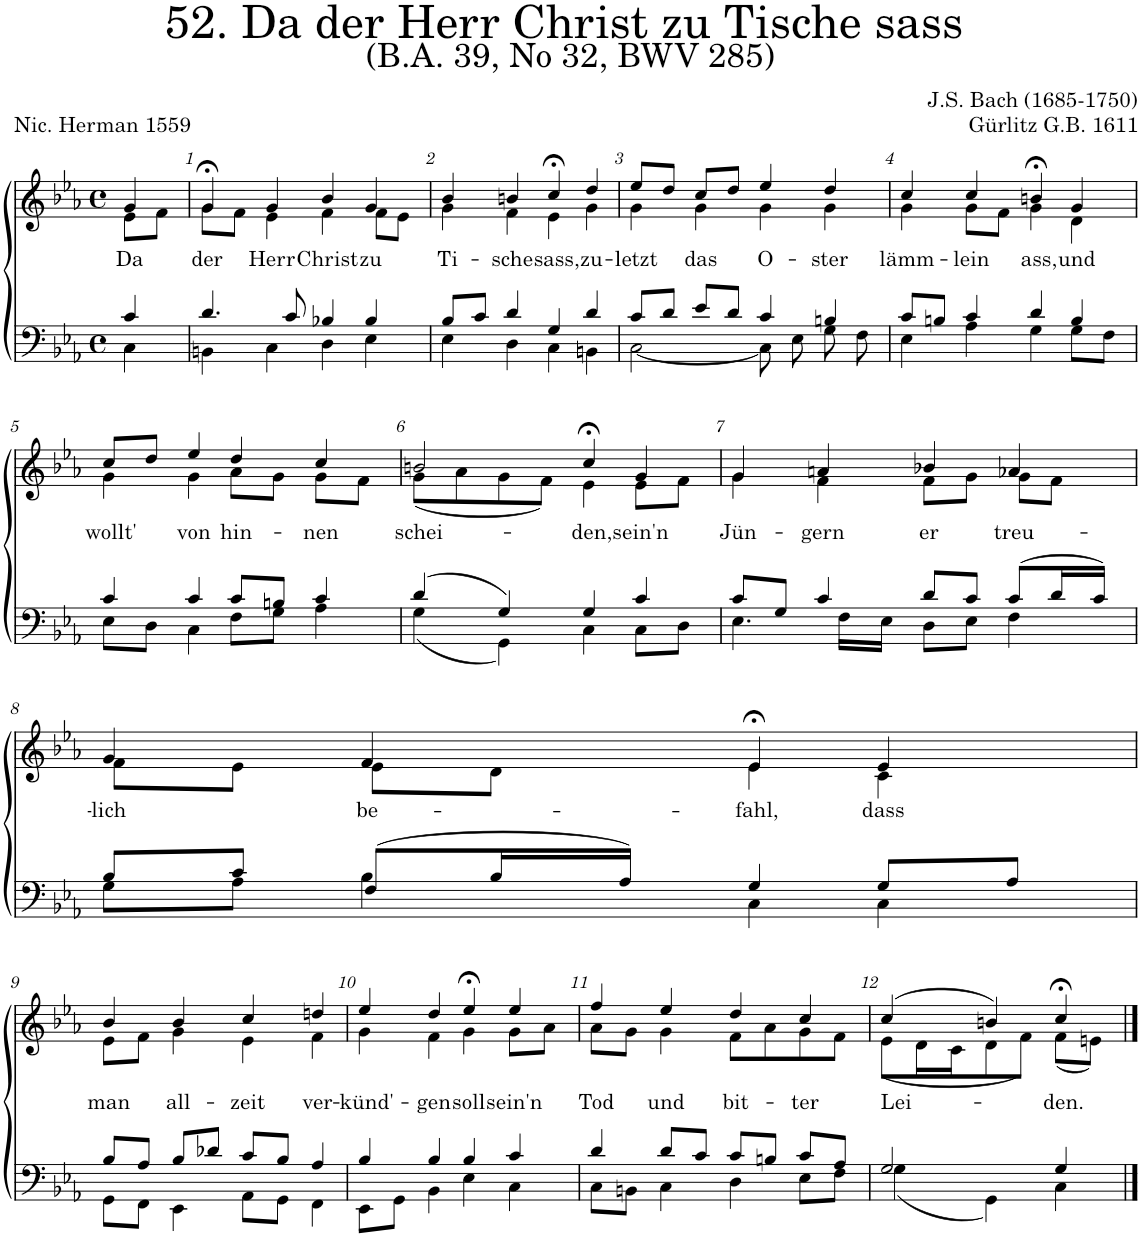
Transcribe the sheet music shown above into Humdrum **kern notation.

**kern	**kern	**text
*part2	*part1	*part1
*staff2	*staff1	*staff1
*I"Tenor/Bass	*I"Soprano/Alto	*
*clefF4	*clefG2	*
*k[b-e-a-]	*k[b-e-a-]	*
*M4/4	*M4/4	*
*met(c)	*met(c)	*
=	=	=
*^	*	*
!	!	!	!LO:LY:b
*	*	*^	*
4c/	4C\	4g;</	8e-\L	Da
.	.	.	8f\J	.
=1	=1	=1	=1	=1
!	!	!	!	!LO:LY:b
4.d/	4BBn\	4g;</	8g\L	der
.	.	.	8f\J	.
!	!	!	!	!LO:LY:b
.	4C\	4g/	4e-\	Herr
8c/	.	.	.	.
!	!	!	!	!LO:LY:b
4B-X/	4D\	4b-;</	4f\	Christ
!	!	!	!	!LO:LY:b
4B-/	4E-\	4g/	8f\L	zu
.	.	.	8e-\J	.
=2	=2	=2	=2	=2
!	!	!	!	!LO:LY:b
8B-/L	4E-\	4b-/	4g\	Ti-
8c/J	.	.	.	.
!	!	!	!	!LO:LY:b
4d/	4D\	4bn/	4f\	-sche
!	!	!	!	!LO:LY:b
4G/	4C\	4cc;<,/	4e-\	sass,
!	!	!	!	!LO:LY:b
4d/	4BBn\	4dd/	4g\	zu-
=3	=3	=3	=3	=3
!	!	!	!	!LO:LY:b
8c/L	[2C\	8ee-/L	4g\	-letzt
8d/J	.	8dd/J	.	.
!	!	!	!	!LO:LY:b
8e-/L	.	8cc/L	4g\	das
8d/J	.	8dd/J	.	.
!	!	!	!	!LO:LY:b
4c/	8C\]	4ee-/	4g\	O-
.	8E-\	.	.	.
!	!	!	!	!LO:LY:b
4Bn/	8G\	4dd/	4g\	-ster
.	8F\	.	.	.
=4	=4	=4	=4	=4
!	!	!	!	!LO:LY:b
8c/L	4E-\	4cc;</	4g\	lämm-
8Bn/J	.	.	.	.
!	!	!	!	!LO:LY:b
4c/	4A-\	4cc/	8g\L	-lein
.	.	.	8f\J	.
!	!	!	!	!LO:LY:b
4d/	4G\	4bn;<,/	4g\	ass,
!	!	!	!	!LO:LY:b
4B/	8G\L	4g/	4d\	und
.	8F\J	.	.	.
!!LO:LB:g=z	!!
=5	=5	=5	=5	=5
!	!	!	!	!LO:LY:b
4c/	8E-\L	8cc/L	4g\	wollt'
.	8D\J	8dd/J	.	.
!	!	!	!	!LO:LY:b
4c/	4C\	4ee-/	4g\	von
!	!	!	!	!LO:LY:b
8c/L	8F\L	4dd/	8a-\L	hin-
8Bn/J	8G\J	.	8g\J	.
!	!	!	!	!LO:LY:b
4c/	4A-\	4cc/	8g\L	-nen
.	.	.	8f\J	.
=6	=6	=6	=6	=6
!	!	!	!	!LO:LY:b
(4d/	(4G\	2bn/	(8g\L	schei-
.	.	.	8a-\	.
4G/)	4GG\)	.	8g\	.
.	.	.	8f\J)	.
!	!	!	!	!LO:LY:b
4G/	4C\	4cc;<,/	4e-\	-den,
!	!	!	!	!LO:LY:b
4c/	8C\L	4g/	8e-\L	sein'n
.	8D\J	.	8f\J	.
=7	=7	=7	=7	=7
!	!	!	!	!LO:LY:b
8c/L	4.E-\	4g/	4g\	Jün-
8G/J	.	.	.	.
!	!	!	!	!LO:LY:b
4c/	.	4an/	4f\	-gern
.	16F\LL	.	.	.
.	16E-\JJ	.	.	.
!	!	!	!	!LO:LY:b
8d/L	8D\L	4b-X/	8f\L	er
8c/J	8E-\J	.	8g\J	.
!	!	!	!	!LO:LY:b
(8c/L	4F\	4a-X/	8g\L	treu-
16d/L	.	.	8f\J	.
16c/JJ)	.	.	.	.
!!LO:LB:g=z	!!
=8	=8	=8	=8	=8
!	!	!	!	!LO:LY:b
8B-/L	8G\L	4g/	8f\L	-lich
8c/J	8A-\J	.	8e-\J	.
!	!	!	!	!LO:LY:b
(8F/L	4B-\	4f/	8e-\L	be-
16B-/L	.	.	8d\J	.
16A-/JJ)	.	.	.	.
!	!	!	!	!LO:LY:b
4G/	4C\	4e-;<,/	4e-\	-fahl,
!	!	!	!	!LO:LY:b
8G/L	4C\	4e-/	4c\	dass
8A-/J	.	.	.	.
!!LO:LB:g=z	!!
=9	=9	=9	=9	=9
!	!	!	!	!LO:LY:b
8B-/L	8GG\L	4b-/	8e-\L	man
8A-/J	8FF\J	.	8f\J	.
!	!	!	!	!LO:LY:b
8B-/L	4EE-\	4b-/	4g\	all-
8d-X/J	.	.	.	.
!	!	!	!	!LO:LY:b
8c/L	8AA-\L	4cc/	4e-\	-zeit
8B-/J	8GG\J	.	.	.
!	!	!	!	!LO:LY:b
4A-/	4FF\	4ddn/	4f\	ver-
=10	=10	=10	=10	=10
!	!	!	!	!LO:LY:b
4B-/	8EE-\L	4ee-/	4g\	-künd'-
.	8GG\J	.	.	.
!	!	!	!	!LO:LY:b
4B-/	4BB-\	4dd/	4f\	-gen
!	!	!	!	!LO:LY:b
4B-/	4E-\	4ee-;<,/	4g\	soll
!	!	!	!	!LO:LY:b
4c/	4C\	4ee-/	8g\L	sein'n
.	.	.	8a-\J	.
=11	=11	=11	=11	=11
!	!	!	!	!LO:LY:b
4d/	8C\L	4ff/	8a-\L	Tod
.	8BBn\J	.	8g\J	.
!	!	!	!	!LO:LY:b
8d/L	4C\	4ee-/	4g\	und
8c/J	.	.	.	.
!	!	!	!	!LO:LY:b
8c/L	4D\	4dd/	8f\L	bit-
8Bn/J	.	.	8a-\	.
!	!	!	!	!LO:LY:b
8c/L	8E-\L	4cc/	8g\	-ter
8A-/J	8F\J	.	8f\J	.
=12	=12	=12	=12	=12
!	!	!	!	!LO:LY:b
2G/	(4G\	(4cc;</	(8e-\L	Lei-
.	.	.	16d\L	.
.	.	.	16c\J	.
.	4GG\)	4bn/)	8d\	.
.	.	.	8f\J)	.
!	!	!	!	!LO:LY:b
4G/	4C\	4cc;</	(8f\L	-den.
.	.	.	8en;\J)	.
*v	*v	*	*	*
*	*v	*v	*
==	==	==
*-	*-	*-
